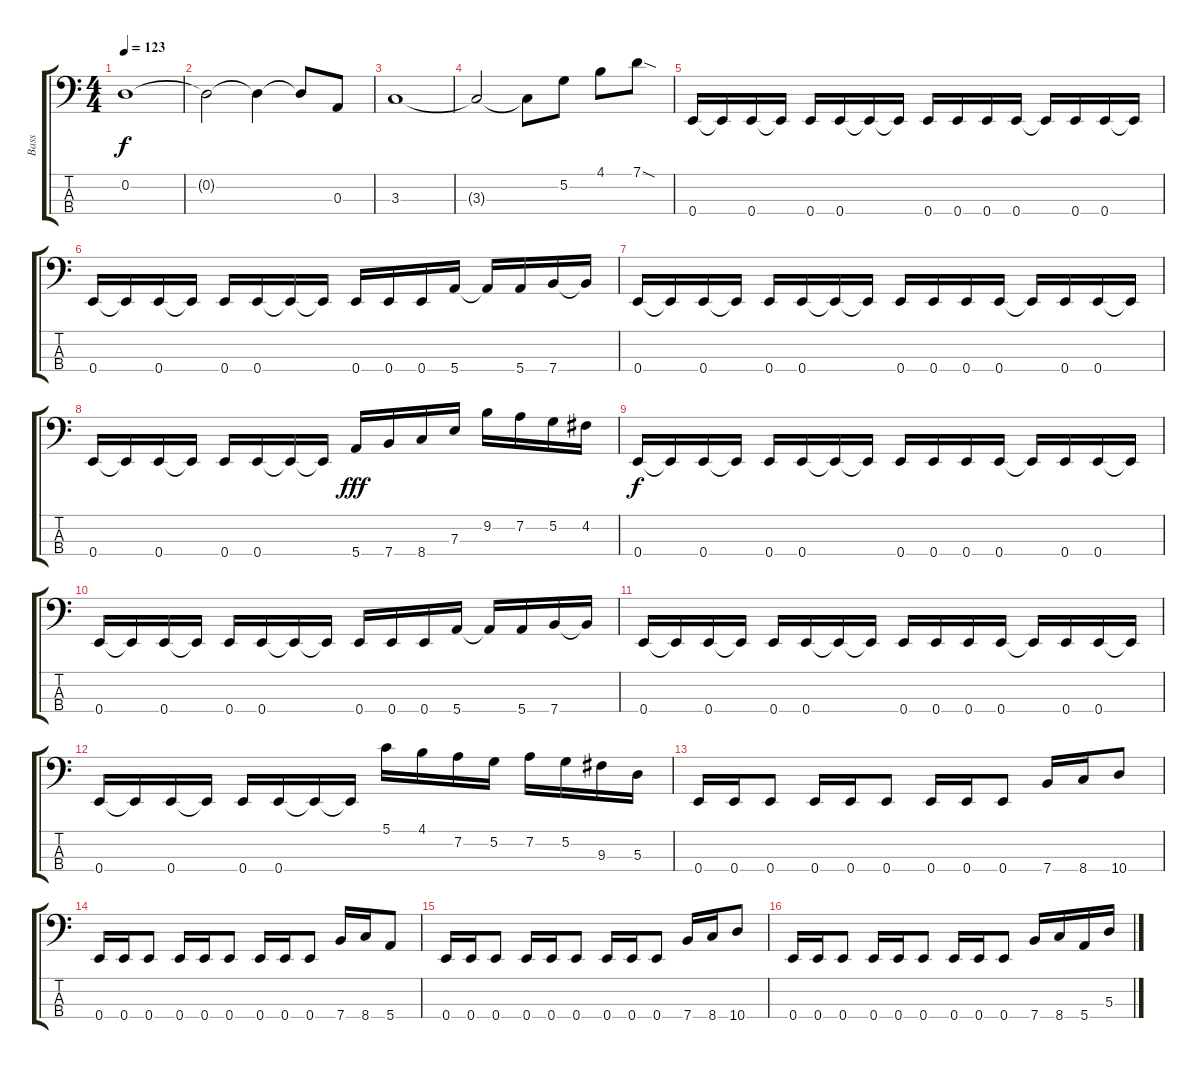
\track ("Bass" "Bass") {instrument electricbassfinger}
\staff {score tabs}
\tuning (G2 D2 A1 E1) {hide}
\ts (4 4)
\tempo 123
\clef f4
\ks c
0.2.1{dy f} |
0.2{t}.2 0.2{t}.4 0.2{t}.8 0.3.8 |
3.3.1 |
3.3{t}.2 3.3{t}.8 5.2.8 4.1.8 7.1{sod}.8 |
0.4.16 0.4{t}.16 0.4.16 0.4{t}.16 0.4.16 0.4.16 0.4{t}.16 0.4{t}.16 0.4.16 0.4.16 0.4.16 0.4.16 0.4{t}.16 0.4.16 0.4.16 0.4{t}.16 |
0.4.16 0.4{t}.16 0.4.16 0.4{t}.16 0.4.16 0.4.16 0.4{t}.16 0.4{t}.16 0.4.16 0.4.16 0.4.16 5.4.16 5.4{t}.16 5.4.16 7.4.16 7.4{t}.16 |
0.4.16 0.4{t}.16 0.4.16 0.4{t}.16 0.4.16 0.4.16 0.4{t}.16 0.4{t}.16 0.4.16 0.4.16 0.4.16 0.4.16 0.4{t}.16 0.4.16 0.4.16 0.4{t}.16 |
0.4.16 0.4{t}.16 0.4.16 0.4{t}.16 0.4.16 0.4.16 0.4{t}.16 0.4{t}.16 5.4.16{dy fff volume 16} 7.4.16 8.4.16 7.3.16 9.2.16 7.2.16 5.2.16 4.2.16 |
0.4.16{dy f volume 12} 0.4{t}.16 0.4.16 0.4{t}.16 0.4.16 0.4.16 0.4{t}.16 0.4{t}.16 0.4.16 0.4.16 0.4.16 0.4.16 0.4{t}.16 0.4.16 0.4.16 0.4{t}.16 |
0.4.16 0.4{t}.16 0.4.16 0.4{t}.16 0.4.16 0.4.16 0.4{t}.16 0.4{t}.16 0.4.16 0.4.16 0.4.16 5.4.16 5.4{t}.16 5.4.16 7.4.16 7.4{t}.16 |
0.4.16 0.4{t}.16 0.4.16 0.4{t}.16 0.4.16 0.4.16 0.4{t}.16 0.4{t}.16 0.4.16 0.4.16 0.4.16 0.4.16 0.4{t}.16 0.4.16 0.4.16 0.4{t}.16 |
0.4.16 0.4{t}.16 0.4.16 0.4{t}.16 0.4.16 0.4.16 0.4{t}.16 0.4{t}.16 5.1.16{volume 16} 4.1.16 7.2.16 5.2.16 7.2.16 5.2.16 9.3.16 5.3.16 |
0.4.16{volume 13} 0.4.16 0.4.8 0.4.16 0.4.16 0.4.8 0.4.16 0.4.16 0.4.8 7.4.16 8.4.16 10.4.8 |
0.4.16 0.4.16 0.4.8 0.4.16 0.4.16 0.4.8 0.4.16 0.4.16 0.4.8 7.4.16 8.4.16 5.4.8 |
0.4.16 0.4.16 0.4.8 0.4.16 0.4.16 0.4.8 0.4.16 0.4.16 0.4.8 7.4.16 8.4.16 10.4.8 |
0.4.16 0.4.16 0.4.8 0.4.16 0.4.16 0.4.8 0.4.16 0.4.16 0.4.8 7.4.16 8.4.16 5.4.16 5.3.16
